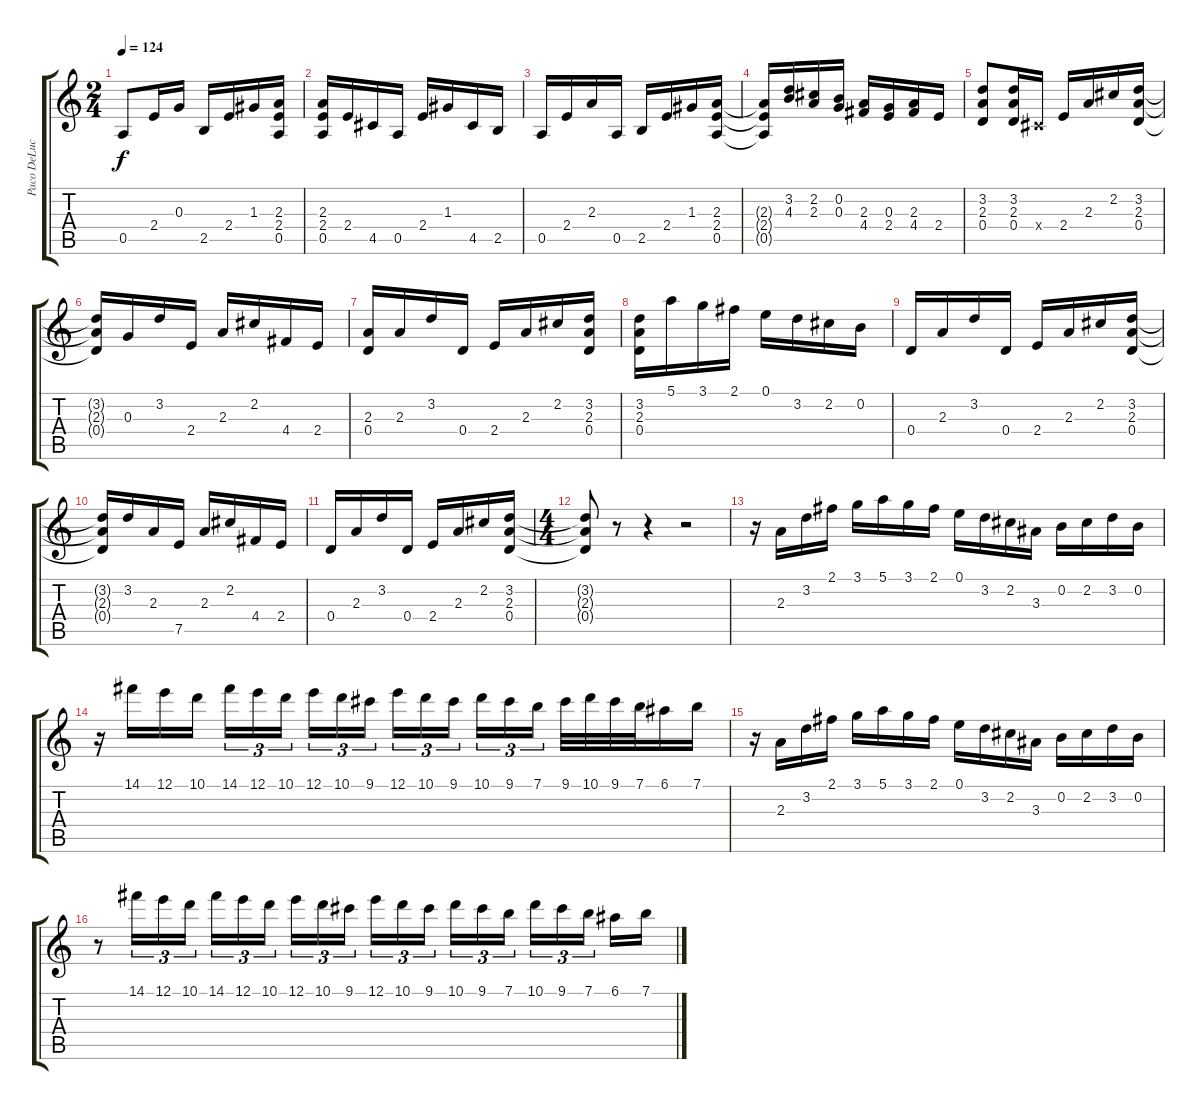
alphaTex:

\track ("Paco DeLucia" "Paco DeLuc") {instrument acousticguitarnylon}
\staff {score tabs}
\tuning (E4 B3 G3 D3 A2 E2) {hide}
\ts (2 4)
\tempo 124
\clef g2
\ks c
0.5.8{dy f} 2.4.16 0.3.16 2.5.16 2.4.16 1.3.16 (2.3 2.4 0.5).16 |
(2.3 2.4 0.5).16 2.4.16 4.5.16 0.5.16 2.4.16 1.3.16 4.5.16 2.5.16 |
0.5.16 2.4.16 2.3.16 0.5.16 2.5.16 2.4.16 1.3.16 (2.3 2.4 0.5).16 |
(2.3{t} 2.4{t} 0.5{t}).16 (3.2 4.3).16 (2.2 2.3).16 (0.2 0.3).16 (2.3 4.4).16 (0.3 2.4).16 (2.3 4.4).16 2.4.16 |
(3.2 2.3 0.4).8 (3.2 2.3 0.4).16 -1.4{x}.16 2.4.16 2.3.16 2.2.16 (3.2 2.3 0.4).16 |
(3.2{t} 2.3{t} 0.4{t}).16 0.3.16 3.2.16 2.4.16 2.3.16 2.2.16 4.4.16 2.4.16 |
(2.3 0.4).16 2.3.16 3.2.16 0.4.16 2.4.16 2.3.16 2.2.16 (3.2 2.3 0.4).16 |
(3.2 2.3 0.4).16 5.1.16 3.1.16 2.1.16 0.1.16 3.2.16 2.2.16 0.2.16 |
0.4.16 2.3.16 3.2.16 0.4.16 2.4.16 2.3.16 2.2.16 (3.2 2.3 0.4).16 |
(3.2{t} 2.3{t} 0.4{t}).16 3.2.16 2.3.16 7.5.16 2.3.16 2.2.16 4.4.16 2.4.16 |
0.4.16 2.3.16 3.2.16 0.4.16 2.4.16 2.3.16 2.2.16 (3.2 2.3 0.4).16 |
\ts (4 4)
(3.2{t} 2.3{t} 0.4{t}).8 r.8 r.4 r.2 |
r.16 2.3.16 3.2.16 2.1.16 3.1.16 5.1.16 3.1.16 2.1.16 0.1.16 3.2.16 2.2.16 3.3.16 0.2.16 2.2.16 3.2.16 0.2.16 |
r.16 14.1.16 12.1.16 10.1.16 14.1.16{tu (3 2)} 12.1.16{tu (3 2)} 10.1.16{tu (3 2)} 12.1.16{tu (3 2)} 10.1.16{tu (3 2)} 9.1.16{tu (3 2)} 12.1.16{tu (3 2)} 10.1.16{tu (3 2)} 9.1.16{tu (3 2)} 10.1.16{tu (3 2)} 9.1.16{tu (3 2)} 7.1.16{tu (3 2)} 9.1.32 10.1.32 9.1.32 7.1.32 6.1.16 7.1.16 |
r.16 2.3.16 3.2.16 2.1.16 3.1.16 5.1.16 3.1.16 2.1.16 0.1.16 3.2.16 2.2.16 3.3.16 0.2.16 2.2.16 3.2.16 0.2.16 |
r.8 14.1.16{tu (3 2)} 12.1.16{tu (3 2)} 10.1.16{tu (3 2)} 14.1.16{tu (3 2)} 12.1.16{tu (3 2)} 10.1.16{tu (3 2)} 12.1.16{tu (3 2)} 10.1.16{tu (3 2)} 9.1.16{tu (3 2)} 12.1.16{tu (3 2)} 10.1.16{tu (3 2)} 9.1.16{tu (3 2)} 10.1.16{tu (3 2)} 9.1.16{tu (3 2)} 7.1.16{tu (3 2)} 10.1.16{tu (3 2)} 9.1.16{tu (3 2)} 7.1.16{tu (3 2)} 6.1.16 7.1.16
